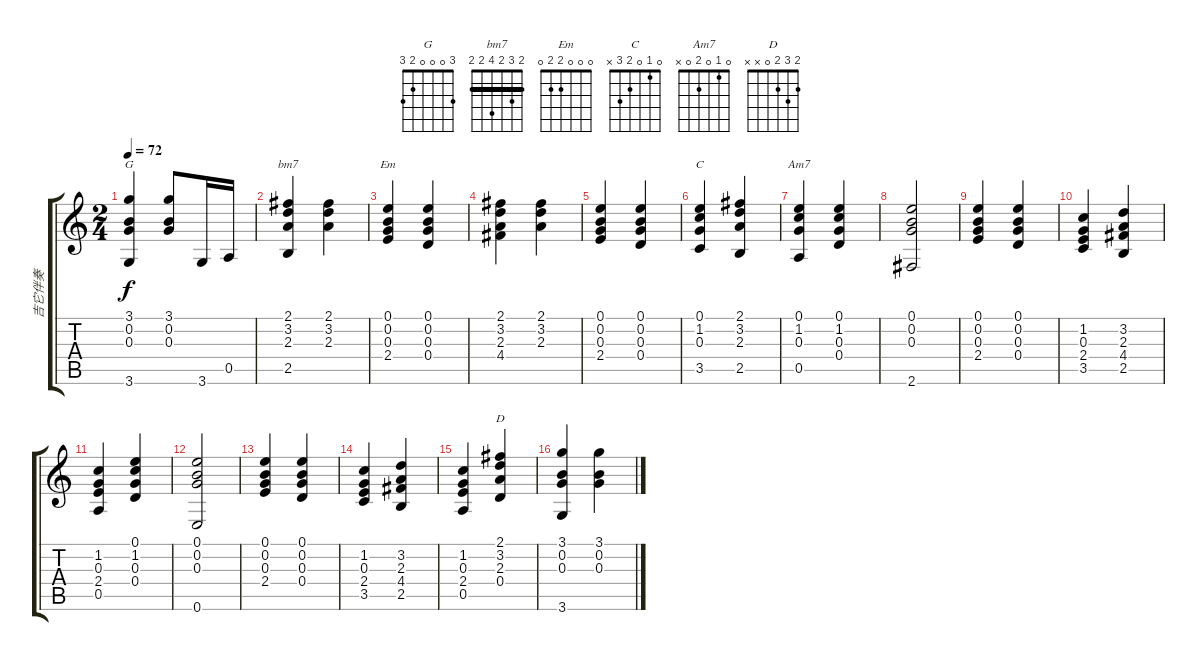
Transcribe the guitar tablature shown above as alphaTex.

\track ("吉它伴奏" "吉它伴奏") {instrument acousticguitarsteel}
\staff {score tabs}
\tuning (E4 B3 G3 D3 A2 E2) {hide}
\chord ("G" 3 0 0 0 2 3)
\chord ("bm7" 2 3 2 4 2 2) {barre 2}
\chord ("Em" 0 0 0 2 2 0)
\chord ("C" 0 1 0 2 3 x)
\chord ("Am7" 0 1 0 2 0 x)
\chord ("D" 2 3 2 0 x x)
\ts (2 4)
\tempo 72
\clef g2
\ks c
(3.1 0.2 0.3 3.6).4{ch "G" dy f} (3.1 0.2 0.3).8 3.6.16 0.5.16 |
(2.1 3.2 2.3 2.5).4{ch "bm7"} (2.1 3.2 2.3).4 |
(0.1 0.2 0.3 2.4).4{ch "Em"} (0.1 0.2 0.3 0.4).4 |
(2.1 3.2 2.3 4.4).4 (2.1 3.2 2.3).4 |
(0.1 0.2 0.3 2.4).4 (0.1 0.2 0.3 0.4).4 |
(0.1 1.2 0.3 3.5).4{ch "C"} (2.1 3.2 2.3 2.5).4 |
(0.1 1.2 0.3 0.5).4{ch "Am7"} (0.1 1.2 0.3 0.4).4 |
(0.1 0.2 0.3 2.6).2 |
(0.1 0.2 0.3 2.4).4 (0.1 0.2 0.3 0.4).4 |
(1.2 0.3 2.4 3.5).4 (3.2 2.3 4.4 2.5).4 |
(1.2 0.3 2.4 0.5).4 (0.1 1.2 0.3 0.4).4 |
(0.1 0.2 0.3 0.6).2 |
(0.1 0.2 0.3 2.4).4 (0.1 0.2 0.3 0.4).4 |
(1.2 0.3 2.4 3.5).4 (3.2 2.3 4.4 2.5).4 |
(1.2 0.3 2.4 0.5).4 (2.1 3.2 2.3 0.4).4{ch "D"} |
(3.1 0.2 0.3 3.6).4 (3.1 0.2 0.3).4
